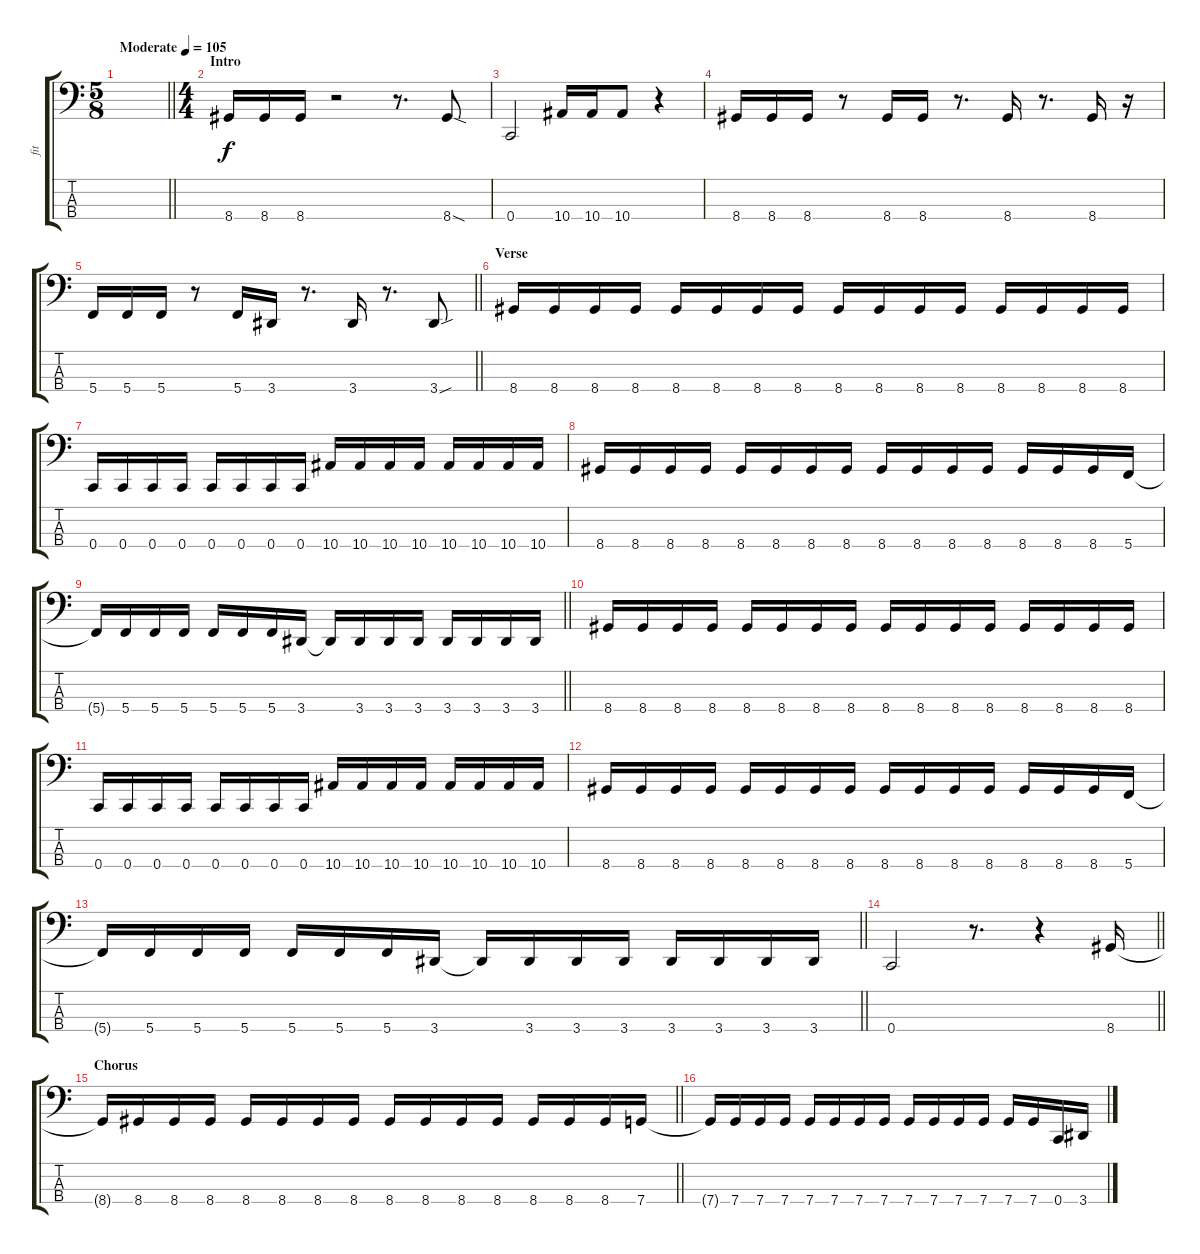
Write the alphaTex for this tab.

\track ("fit" "fit") {instrument electricbasspick}
\staff {score tabs}
\tuning (F2 C2 G1 C1) {hide}
\ts (5 8)
\tempo (105 "Moderate")
\clef f4
\barLineRight lightlight
\ks c
|
\ts (4 4)
\section ("" "Intro")
8.4.16 8.4.16 8.4.16 r.2 r.8{d} 8.4{sod}.8 |
0.4.2 10.4.16 10.4.16 10.4.8 r.4 |
8.4.16 8.4.16 8.4.16 r.8 8.4.16 8.4.16 r.8{d} 8.4.16 r.8{d} 8.4.16 r.16 |
\barLineRight lightlight
5.4.16 5.4.16 5.4.16 r.8 5.4.16 3.4.16 r.8{d} 3.4.16 r.8{d} 3.4{sou}.8 |
\section ("" "Verse")
8.4.16 8.4.16 8.4.16 8.4.16 8.4.16 8.4.16 8.4.16 8.4.16 8.4.16 8.4.16 8.4.16 8.4.16 8.4.16 8.4.16 8.4.16 8.4.16 |
0.4.16 0.4.16 0.4.16 0.4.16 0.4.16 0.4.16 0.4.16 0.4.16 10.4.16 10.4.16 10.4.16 10.4.16 10.4.16 10.4.16 10.4.16 10.4.16 |
8.4.16 8.4.16 8.4.16 8.4.16 8.4.16 8.4.16 8.4.16 8.4.16 8.4.16 8.4.16 8.4.16 8.4.16 8.4.16 8.4.16 8.4.16 5.4.16 |
\barLineRight lightlight
5.4{t}.16 5.4.16 5.4.16 5.4.16 5.4.16 5.4.16 5.4.16 3.4.16 3.4{t}.16 3.4.16 3.4.16 3.4.16 3.4.16 3.4.16 3.4.16 3.4.16 |
\section ("" "")
8.4.16 8.4.16 8.4.16 8.4.16 8.4.16 8.4.16 8.4.16 8.4.16 8.4.16 8.4.16 8.4.16 8.4.16 8.4.16 8.4.16 8.4.16 8.4.16 |
0.4.16 0.4.16 0.4.16 0.4.16 0.4.16 0.4.16 0.4.16 0.4.16 10.4.16 10.4.16 10.4.16 10.4.16 10.4.16 10.4.16 10.4.16 10.4.16 |
8.4.16 8.4.16 8.4.16 8.4.16 8.4.16 8.4.16 8.4.16 8.4.16 8.4.16 8.4.16 8.4.16 8.4.16 8.4.16 8.4.16 8.4.16 5.4.16 |
\barLineRight lightlight
5.4{t}.16 5.4.16 5.4.16 5.4.16 5.4.16 5.4.16 5.4.16 3.4.16 3.4{t}.16 3.4.16 3.4.16 3.4.16 3.4.16 3.4.16 3.4.16 3.4.16 |
\section ("" "")
\barLineRight lightlight
0.4.2 r.8{d} r.4 8.4.16 |
\section ("" "Chorus")
\barLineRight lightlight
8.4{t}.16 8.4.16 8.4.16 8.4.16 8.4.16 8.4.16 8.4.16 8.4.16 8.4.16 8.4.16 8.4.16 8.4.16 8.4.16 8.4.16 8.4.16 7.4.16 |
7.4{t}.16 7.4.16 7.4.16 7.4.16 7.4.16 7.4.16 7.4.16 7.4.16 7.4.16 7.4.16 7.4.16 7.4.16 7.4.16 7.4.16 0.4.16 3.4.16
